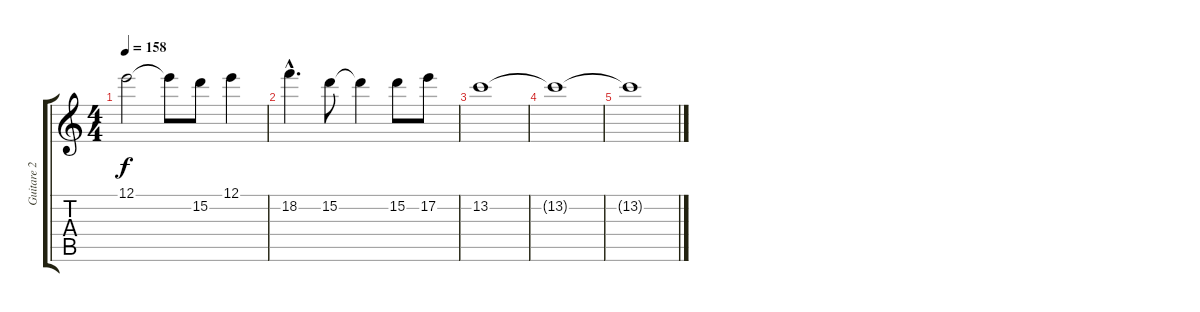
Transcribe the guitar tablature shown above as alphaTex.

\track ("Guitare 2" "Guitare 2") {instrument distortionguitar}
\staff {score tabs}
\tuning (E4 B3 G3 D3 A2 E2) {hide}
\ts (4 4)
\tempo 158
\clef g2
\ks c
12.1{t}.2{dy f} 12.1{t}.8 15.2.8 12.1.4 |
18.2{hac}.4{d} 15.2.8 15.2{t}.4 15.2.8 17.2.8 |
13.2.1 |
13.2{t}.1 |
13.2{t}.1
